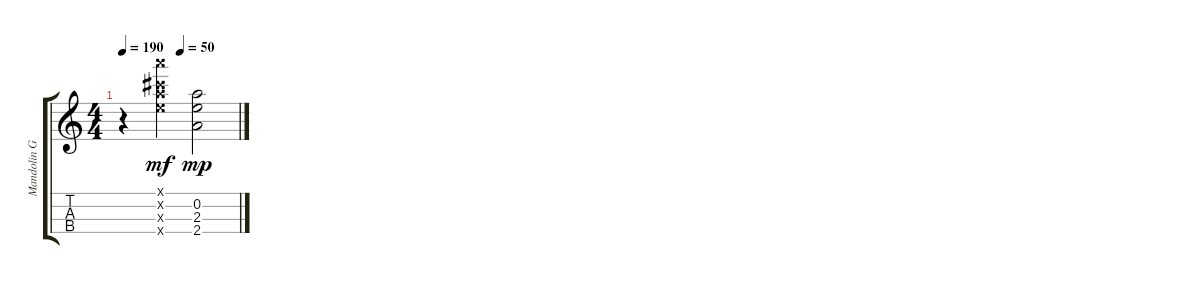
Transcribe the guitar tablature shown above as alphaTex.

\track ("Mandolin GDAE" "Mandolin G") {instrument acousticguitarnylon}
\staff {score tabs}
\tuning (E5 A4 D4 G3) {hide}
\ts (4 4)
\tempo 190
\tempo (50 0.5)
\clef g2
\ks c
r.4{dy mf} (5.1{x} 4.2{x} 7.3{x} 9.4{x}).4 (0.2 2.3 2.4).2{dy mp}
